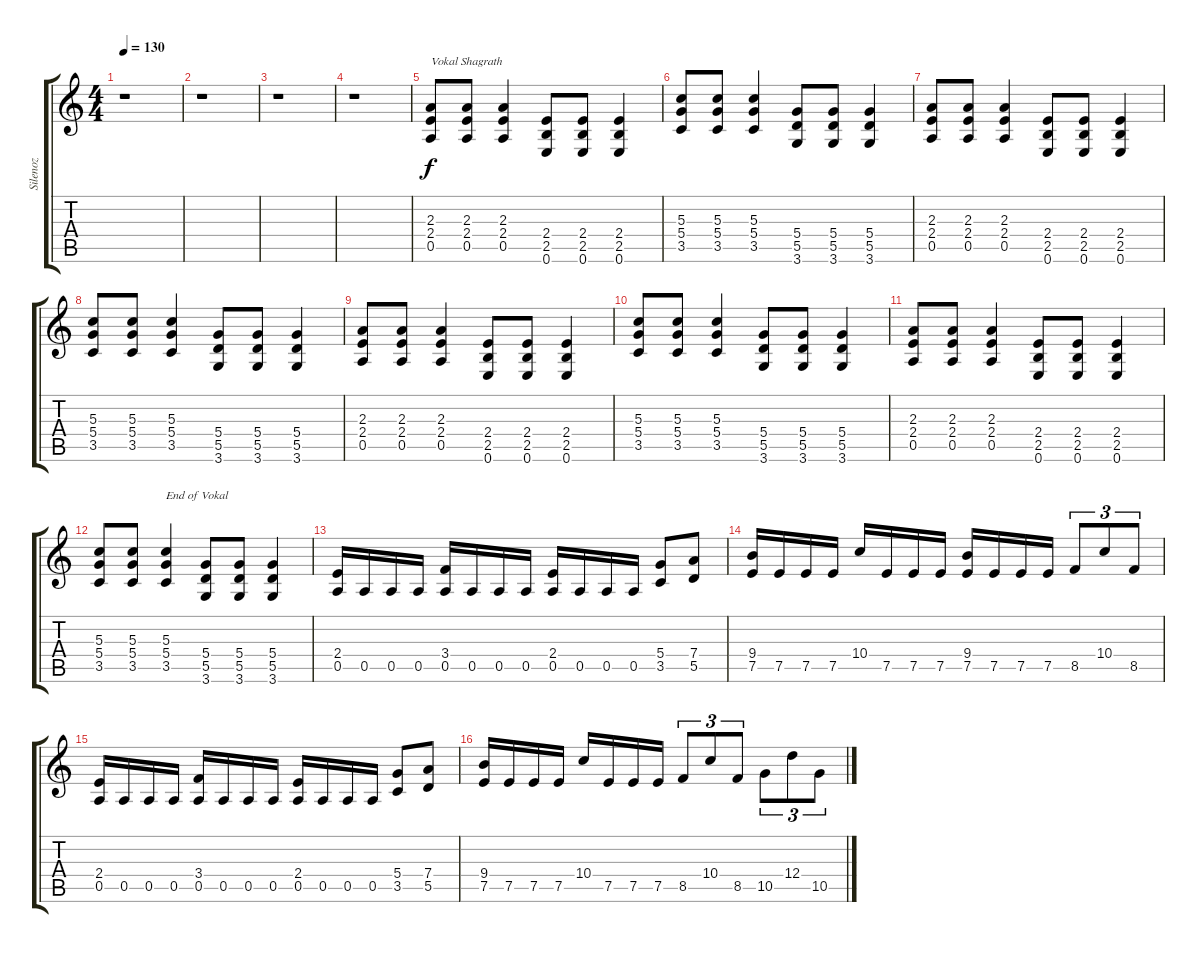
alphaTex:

\track ("Silenoz" "Silenoz") {instrument overdrivenguitar}
\staff {score tabs}
\tuning (E4 B3 G3 D3 A2 E2) {hide}
\ts (4 4)
\tempo 130
\clef g2
\ks c
r.1{dy f} |
r.1 |
r.1 |
r.1 |
(2.3 2.4 0.5).8{txt "Vokal Shagrath"} (2.3 2.4 0.5).8 (2.3 2.4 0.5).4 (2.4 2.5 0.6).8 (2.4 2.5 0.6).8 (2.4 2.5 0.6).4 |
(5.3 5.4 3.5).8 (5.3 5.4 3.5).8 (5.3 5.4 3.5).4 (5.4 5.5 3.6).8 (5.4 5.5 3.6).8 (5.4 5.5 3.6).4 |
(2.3 2.4 0.5).8 (2.3 2.4 0.5).8 (2.3 2.4 0.5).4 (2.4 2.5 0.6).8 (2.4 2.5 0.6).8 (2.4 2.5 0.6).4 |
(5.3 5.4 3.5).8 (5.3 5.4 3.5).8 (5.3 5.4 3.5).4 (5.4 5.5 3.6).8 (5.4 5.5 3.6).8 (5.4 5.5 3.6).4 |
(2.3 2.4 0.5).8 (2.3 2.4 0.5).8 (2.3 2.4 0.5).4 (2.4 2.5 0.6).8 (2.4 2.5 0.6).8 (2.4 2.5 0.6).4 |
(5.3 5.4 3.5).8 (5.3 5.4 3.5).8 (5.3 5.4 3.5).4 (5.4 5.5 3.6).8 (5.4 5.5 3.6).8 (5.4 5.5 3.6).4 |
(2.3 2.4 0.5).8 (2.3 2.4 0.5).8 (2.3 2.4 0.5).4 (2.4 2.5 0.6).8 (2.4 2.5 0.6).8 (2.4 2.5 0.6).4 |
(5.3 5.4 3.5).8 (5.3 5.4 3.5).8 (5.3 5.4 3.5).4{txt "End of Vokal"} (5.4 5.5 3.6).8 (5.4 5.5 3.6).8 (5.4 5.5 3.6).4 |
(2.4 0.5).16 0.5.16 0.5.16 0.5.16 (3.4 0.5).16 0.5.16 0.5.16 0.5.16 (2.4 0.5).16 0.5.16 0.5.16 0.5.16 (5.4 3.5).8 (7.4 5.5).8 |
(9.4 7.5).16 7.5.16 7.5.16 7.5.16 10.4.16 7.5.16 7.5.16 7.5.16 (9.4 7.5).16 7.5.16 7.5.16 7.5.16 8.5.8{tu (3 2)} 10.4.8{tu (3 2)} 8.5.8{tu (3 2)} |
(2.4 0.5).16 0.5.16 0.5.16 0.5.16 (3.4 0.5).16 0.5.16 0.5.16 0.5.16 (2.4 0.5).16 0.5.16 0.5.16 0.5.16 (5.4 3.5).8 (7.4 5.5).8 |
(9.4 7.5).16 7.5.16 7.5.16 7.5.16 10.4.16 7.5.16 7.5.16 7.5.16 8.5.8{tu (3 2)} 10.4.8{tu (3 2)} 8.5.8{tu (3 2)} 10.5.8{tu (3 2)} 12.4.8{tu (3 2)} 10.5.8{tu (3 2)}
